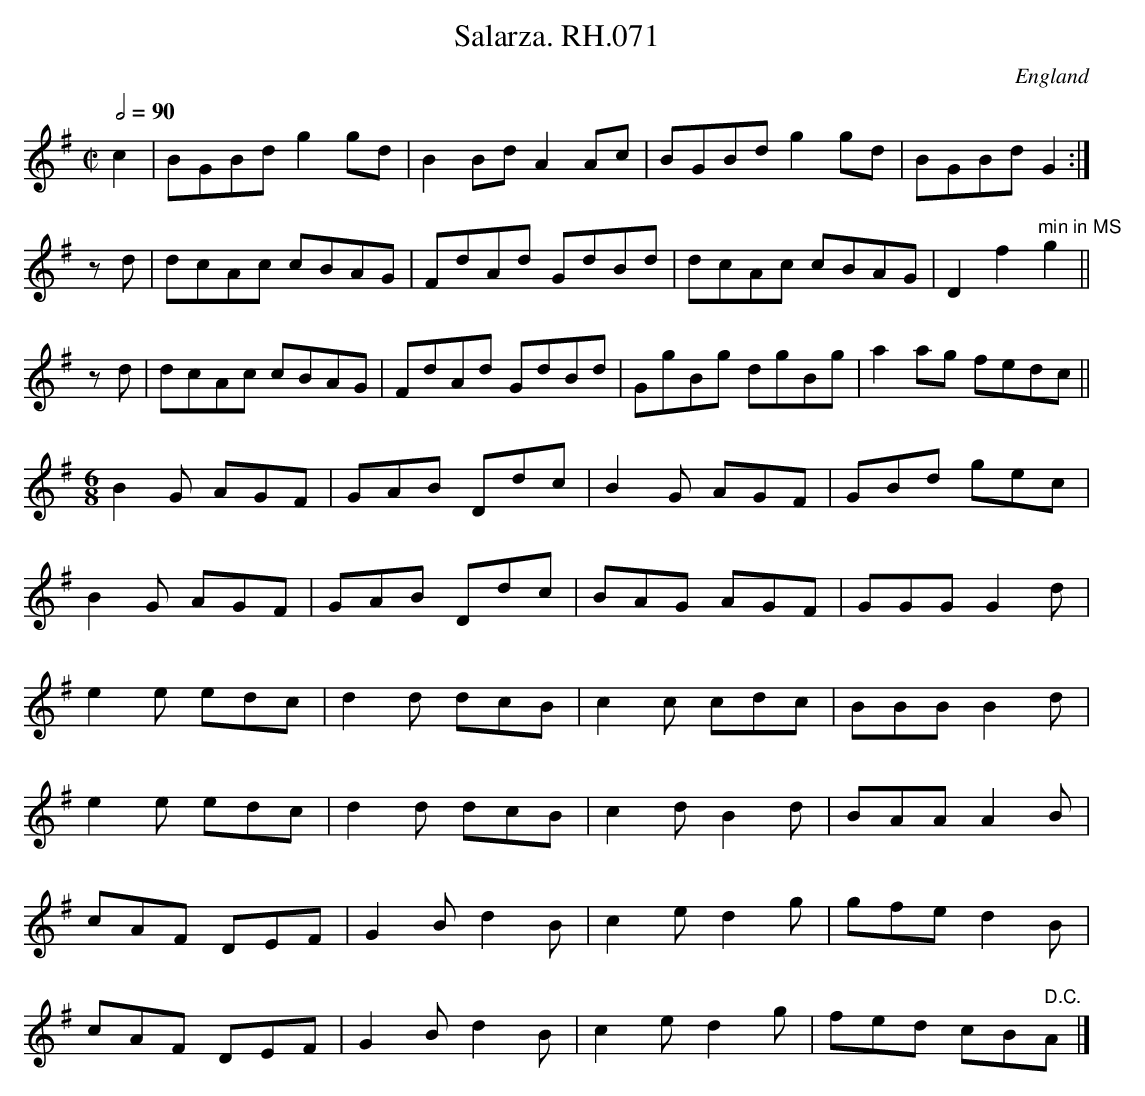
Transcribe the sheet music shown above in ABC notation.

X:1
T:Salarza. RH.071
O:England
M:C|
L:1/8
Q:1/2=90
K:G major
c2|BGBd g2gd|B2Bd A2Ac|\
BGBd g2gd|BGBd G2:|!
zd|dcAc cBAG|FdAd GdBd|\
dcAc cBAG|D2f2 "min in MS"g2||!
zd|dcAc cBAG|FdAd GdBd|\
GgBg dgBg|a2ag fedc||!
M:6/8
B2G AGF|GAB Ddc|B2G AGF|GBd gec|!
B2G AGF|GAB Ddc|BAG AGF|GGG G2d|!
e2e edc|d2d dcB|c2c cdc|BBB B2d|!
e2e edc|d2d dcB|c2d B2d|BAA A2B|!
cAF DEF|G2B d2B|c2e d2g|gfe d2B|!
cAF DEF|G2B d2B|c2e d2g|fed cB" D.C."A|]
